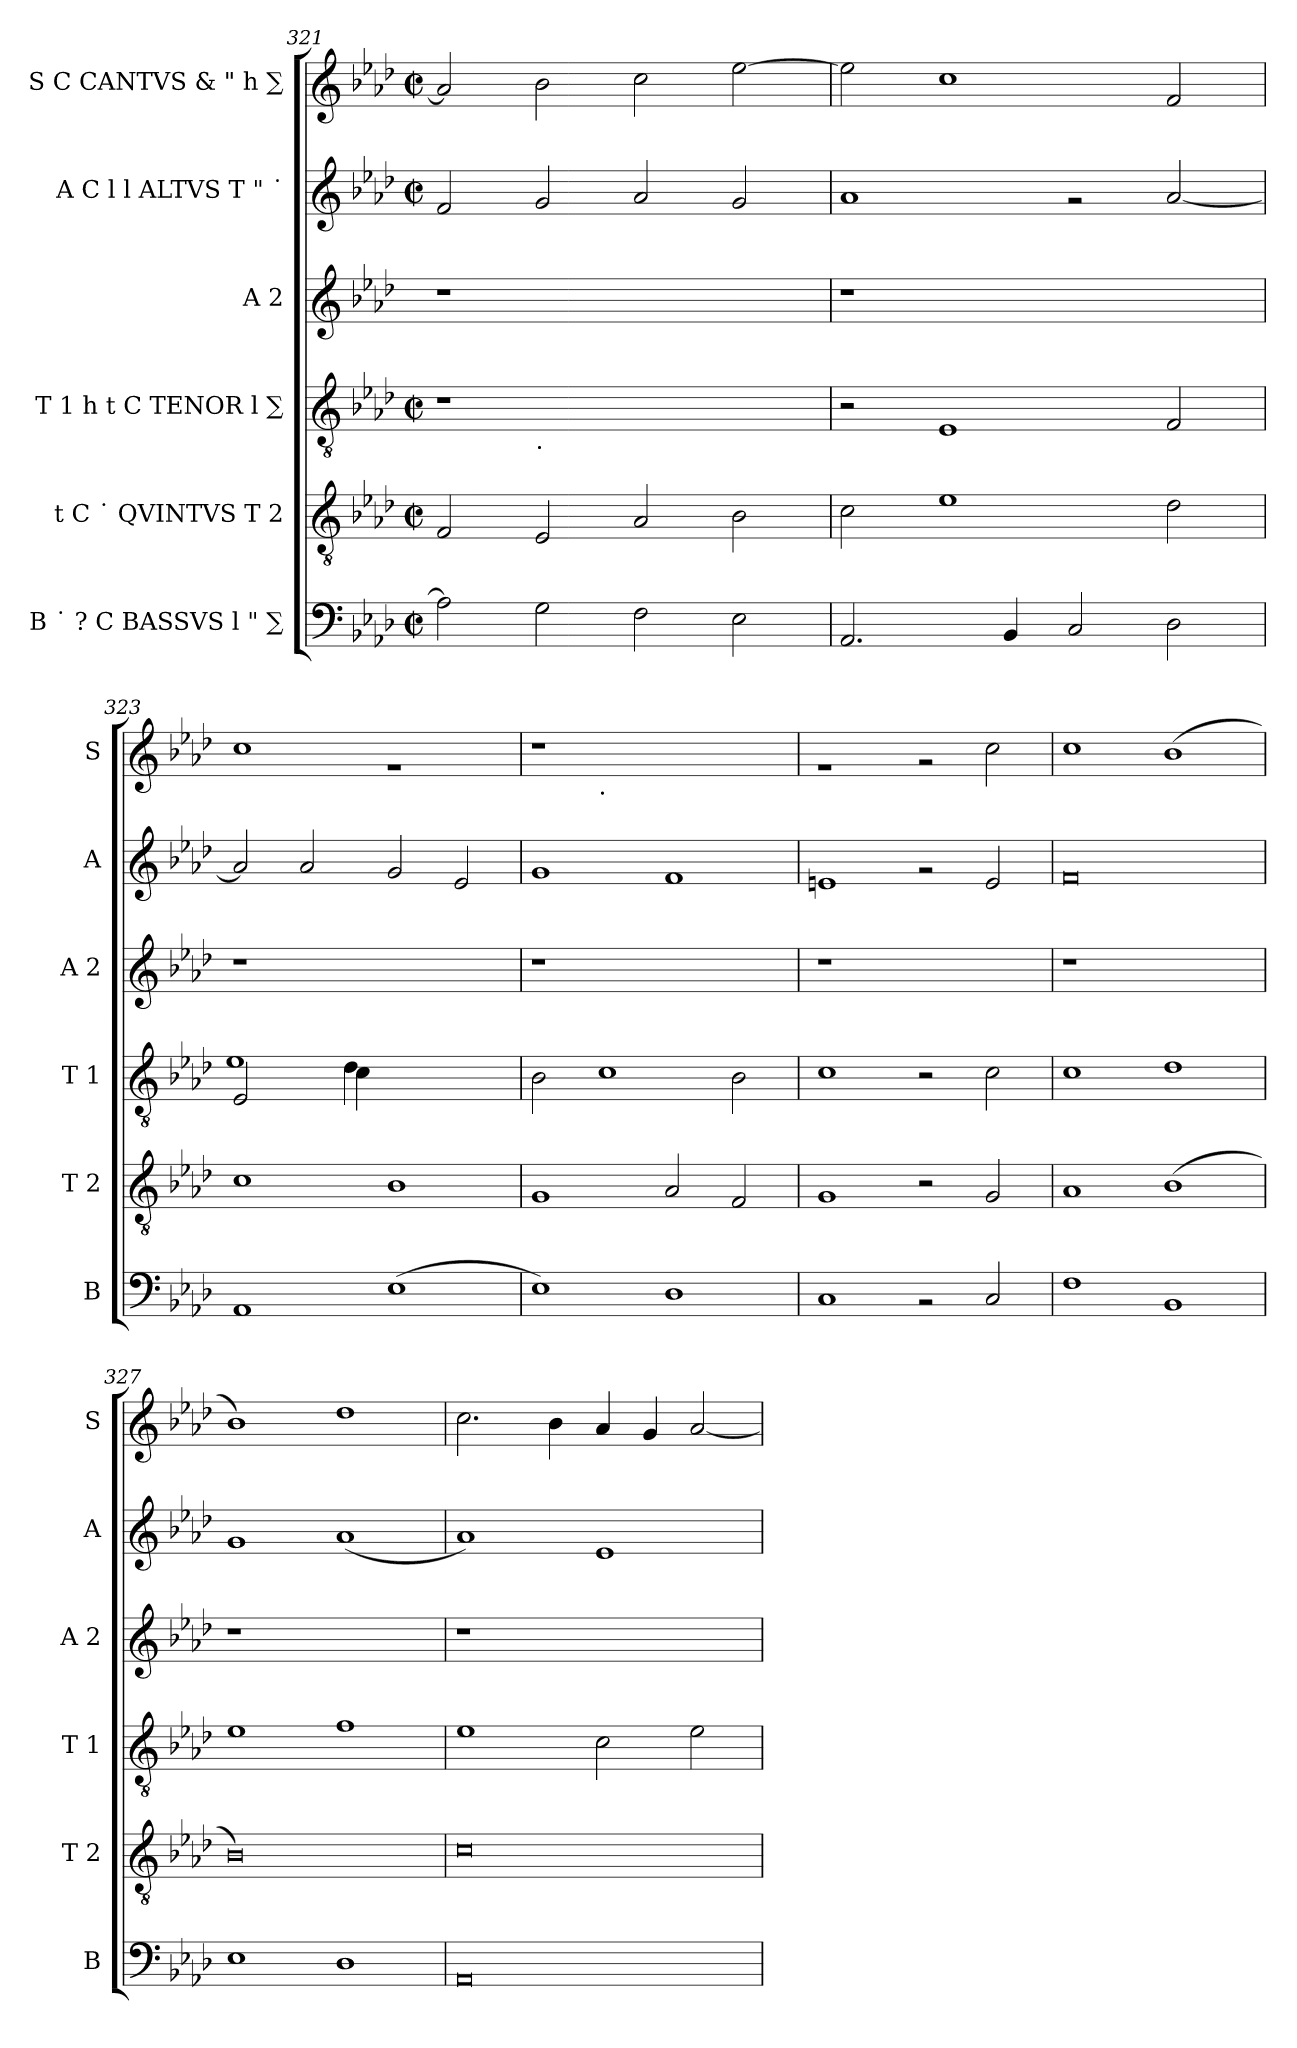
**kern	**kern	**kern	**kern	**kern	**kern
*part6	*part5	*part4	*part3	*part2	*part1
*staff6	*staff5	*staff4	*staff3	*staff2	*staff1
*I"B ˙ ? C BASSVS l " ∑	*I"t C ˙ QVINTVS T 2	*I"T 1 h t C TENOR l ∑	*I"A 2	*I"A C l l ALTVS T " ˙	*I"S C CANTVS & " h ∑
*I'B	*I'T 2	*I'T 1	*I'A 2	*I'A	*I'S
*clefF4	*clefGv2	*clefGv2	*clefG2	*clefG2	*clefG2
*k[b-e-a-d-]	*k[b-e-a-d-]	*k[b-e-a-d-]	*k[b-e-a-d-]	*k[b-e-a-d-]	*k[b-e-a-d-]
*A-:	*A-:	*A-:	*A-:	*A-:	*A-:
*M2/2	*M2/2	*M2/2	*	*M2/2	*M2/2
*met(c|)	*met(c|)	*met(c|)	*	*met(c|)	*met(c|)
=321	=321	=321	=321	=321	=321
*	*	*^	*	*	*
2A-\]	2F/	1r	2ryy	1r	2f/	2a-/]
!	!	!	!LO:TX:b:t=.	!	!	!
2G\	2E-/	.	1.ryy	.	2g/	2b-\
2F\	2A-/	1ryy	.	1ryy	2a-/	2cc\
2E-\	2B-\	.	.	.	2g/	[>2ee-\
*	*	*v	*v	*	*	*
=322	=322	=322	=322	=322	=322
2.AA-/	2c\	2r	1r	1a-	2ee-\]
.	1e-	1E-	.	.	1cc
4BB-/	.	.	.	.	.
2C/	.	.	1ryy	2rg	.
2D-\	2d-\	2F/	.	[<2a-/	2f/
=323	=323	=323	=323	=323	=323
*	*	*^	*	*	*
*	*	*	*^	*	*	*
*	*	*	*	*^	*	*	*
1AA-	1c	2E-/	1e-	2.ryy	2.ryy	1r	2a-/]	1cc
.	.	1ryy	.	.	.	.	2a-/	.
.	.	.	.	4d-\	4c\	.	.	.
(>1E-	1B-	.	1ryy	1ryy	1ryy	1ryy	2g/	1ra
.	.	2ryy	.	.	.	.	2e-/	.
*	*	*v	*v	*v	*v	*	*	*
=324	=324	=324	=324	=324	=324
*	*	*	*	*	*^
1E-)	1G	2B-\	1r	1g	1r	2ryy
!	!	!	!	!	!	!LO:TX:b:t=.
.	.	1c	.	.	.	1.ryy
1D-	2A-/	.	1ryy	1f	1ryy	.
.	2F/	2B-\	.	.	.	.
*	*	*	*	*	*v	*v
!!LO:LB:g=z
=325	=325	=325	=325	=325	=325
1C	1G	1c	1r	1en	1ra
2rBB	2r	2r	1ryy	2rg	2rg
2C/	2G/	2c\	.	2e/	2cc\
=326	=326	=326	=326	=326	=326
1F	1A-	1c	1r	0f	1cc
1BB-	(>1B-	1d-	1ryy	.	(>1b-
=327	=327	=327	=327	=327	=327
1E-	0B-)	1e-	1r	1g	1b-)
1D-	.	1f	1ryy	(<1a-	1dd-
=328	=328	=328	=328	=328	=328
0AA-	0c	1e-	1r	1a-)	2.cc\
.	.	.	.	.	4b-\
.	.	2c\	1ryy	1e-	4a-/
.	.	.	.	.	4g/
.	.	2e-\	.	.	[<2a-/
=	=	=	=	=	=
*-	*-	*-	*-	*-	*-
